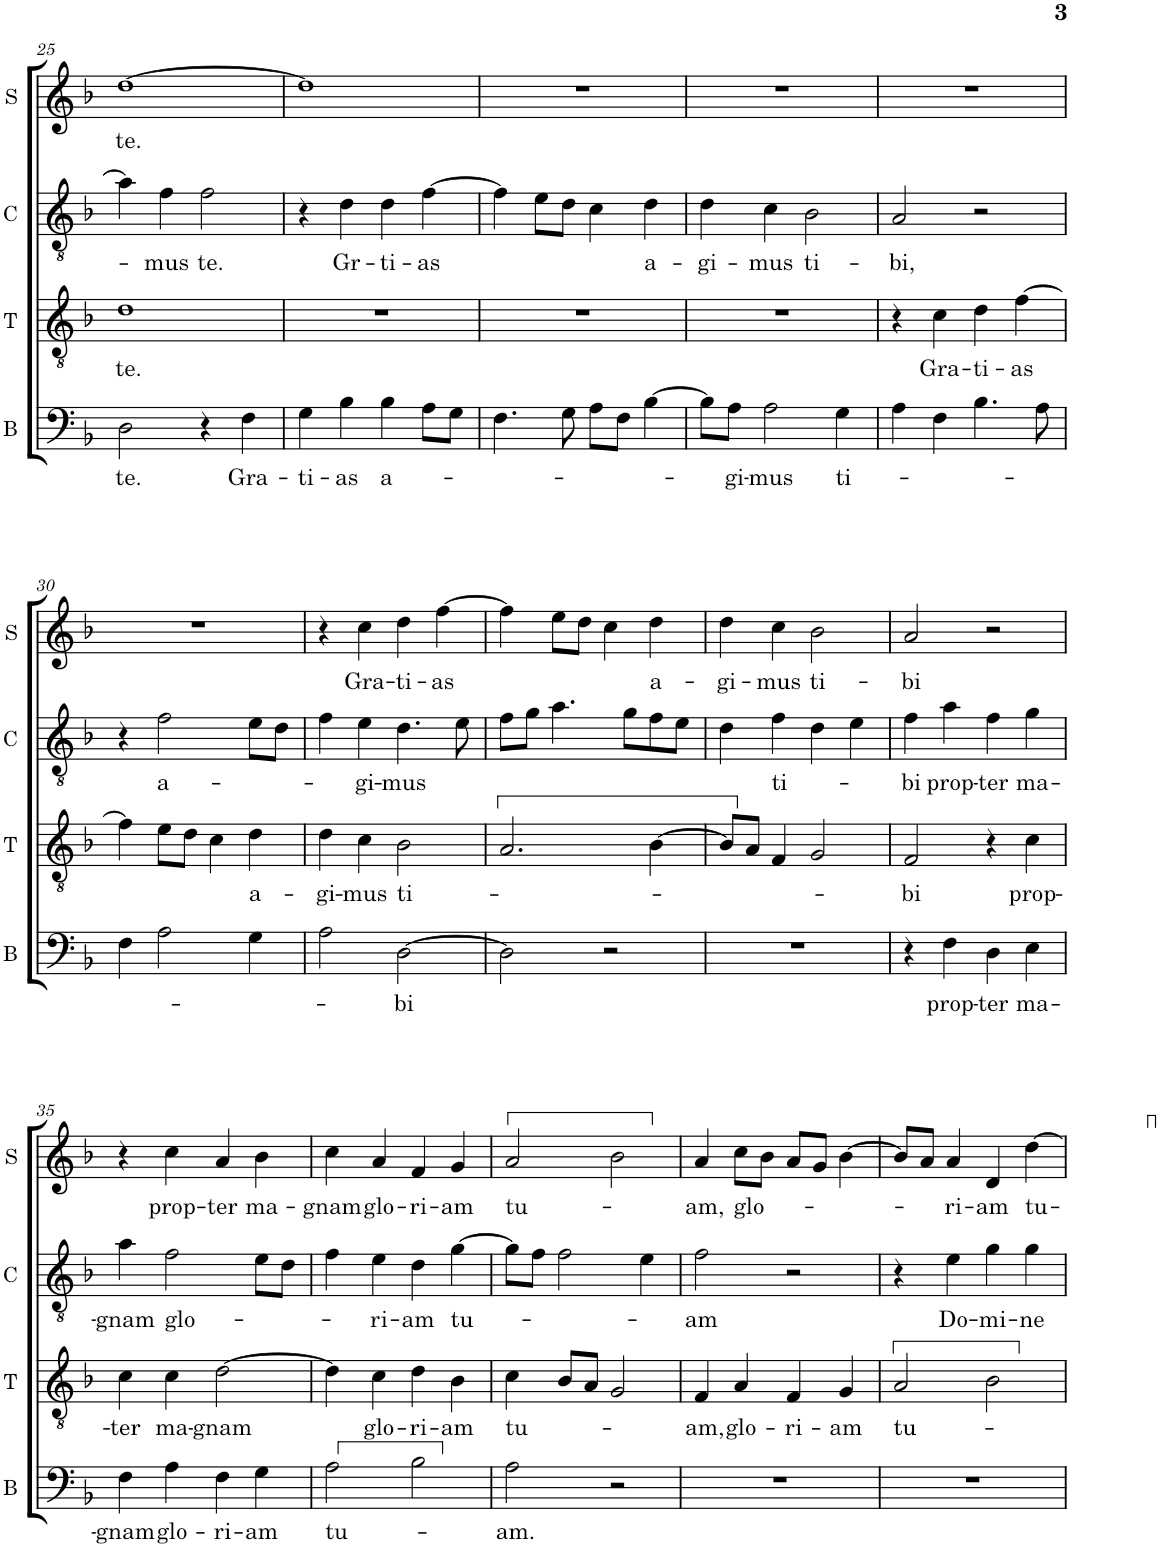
**kern	**text	**kern	**text	**kern	**text	**kern	**text
*part4	*part4	*part3	*part3	*part2	*part2	*part1	*part1
*staff4	*staff4	*staff3	*staff3	*staff2	*staff2	*staff1	*staff1
*I"B	*	*I"T	*	*I"C	*	*I"S	*
*I'B	*	*I'T	*	*I'C	*	*I'S	*
!!LO:PB:g=z
*clefF4	*	*clefGv2	*	*clefGv2	*	*clefG2	*
*	*	*	*	*Trd4c7	*	*	*
*k[b-]	*	*k[b-]	*	*k[b-]	*	*k[b-]	*
*M2/2	*	*M2/2	*	*M2/2	*	*M2/2	*
*met(c|)	*	*met(c|)	*	*met(c|)	*	*met(c|)	*
=25	=25	=25	=25	=25	=25	=25	=25
!	!LO:LY:b	!	!LO:LY:b	!	!	!	!LO:LY:b
2D\	te.	1d	te.	4a\]	.	[1dd	te.
!	!	!	!	!	!LO:LY:b	!	!
.	.	.	.	4f\	-mus	.	.
!	!	!	!	!	!LO:LY:b	!	!
4r	.	.	.	2f\	te.	.	.
!	!LO:LY:b	!	!	!	!	!	!
4F\	Gra-	.	.	.	.	.	.
=26	=26	=26	=26	=26	=26	=26	=26
!	!LO:LY:b	!	!	!	!	!	!
4G\	-ti-	1r	.	4r	.	1dd]	.
!	!LO:LY:b	!	!	!	!LO:LY:b	!	!
4B-\	-as	.	.	4d\	Gr-	.	.
!	!LO:LY:b	!	!	!	!LO:LY:b	!	!
4B-\	a-	.	.	4d\	-ti-	.	.
!	!	!	!	!	!LO:LY:b	!	!
8A\L	.	.	.	[4f\	-as	.	.
8G\J	.	.	.	.	.	.	.
=27	=27	=27	=27	=27	=27	=27	=27
4.F\	.	1r	.	4f\]	.	1r	.
.	.	.	.	8e\L	.	.	.
8G\	.	.	.	8d\J	.	.	.
8A\L	.	.	.	4c\	.	.	.
8F\J	.	.	.	.	.	.	.
!	!	!	!	!	!LO:LY:b	!	!
[4B-\	.	.	.	4d\	a-	.	.
=28	=28	=28	=28	=28	=28	=28	=28
!	!	!	!	!	!LO:LY:b	!	!
8B-\L]	.	1r	.	4d\	-gi-	1r	.
!	!LO:LY:b	!	!	!	!	!	!
8A\J	-gi-	.	.	.	.	.	.
!	!LO:LY:b	!	!	!	!LO:LY:b	!	!
2A\	-mus	.	.	4c\	-mus	.	.
!	!	!	!	!	!LO:LY:b	!	!
.	.	.	.	2B-\	ti-	.	.
!	!LO:LY:b	!	!	!	!	!	!
4G\	ti-	.	.	.	.	.	.
=29	=29	=29	=29	=29	=29	=29	=29
!	!	!	!	!	!LO:LY:b	!	!
4A\	.	4r	.	2A/	-bi,	1r	.
!	!	!	!LO:LY:b	!	!	!	!
4F\	.	4c\	Gra-	.	.	.	.
!	!	!	!LO:LY:b	!	!	!	!
4.B-\	.	4d\	-ti-	2r	.	.	.
!	!	!	!LO:LY:b	!	!	!	!
.	.	[4f\	-as	.	.	.	.
8A\	.	.	.	.	.	.	.
!!LO:LB:g=z
=30	=30	=30	=30	=30	=30	=30	=30
4F\	.	4f\]	.	4r	.	1r	.
!	!	!	!	!	!LO:LY:b	!	!
2A\	.	8e\L	.	2f\	a-	.	.
.	.	8d\J	.	.	.	.	.
.	.	4c\	.	.	.	.	.
!	!	!	!LO:LY:b	!	!	!	!
4G\	.	4d\	a-	8e\L	.	.	.
.	.	.	.	8d\J	.	.	.
=31	=31	=31	=31	=31	=31	=31	=31
!	!	!	!LO:LY:b	!	!	!	!
2A\	.	4d\	-gi-	4f\	.	4r	.
!	!	!	!LO:LY:b	!	!LO:LY:b	!	!LO:LY:b
.	.	4c\	-mus	4e\	-gi-	4cc\	Gra-
!	!LO:LY:b	!	!LO:LY:b	!	!LO:LY:b	!	!LO:LY:b
[2D\	-bi	2B-\	ti-	4.d\	-mus	4dd\	-ti-
!	!	!	!	!	!	!	!LO:LY:b
.	.	.	.	.	.	[4ff\	-as
.	.	.	.	8e\	.	.	.
=32	=32	=32	=32	=32	=32	=32	=32
2D\]	.	2.A/	.	8f\L	.	4ff\]	.
.	.	.	.	8g\J	.	.	.
.	.	.	.	4.a\	.	8ee\L	.
.	.	.	.	.	.	8dd\J	.
2r	.	.	.	.	.	4cc\	.
.	.	.	.	8g\L	.	.	.
!	!	!	!	!	!	!	!LO:LY:b
.	.	[4B-\	.	8f\	.	4dd\	a-
.	.	.	.	8e\J	.	.	.
=33	=33	=33	=33	=33	=33	=33	=33
!	!	!	!	!	!	!	!LO:LY:b
1r	.	8B-/L]	.	4d\	.	4dd\	-gi-
.	.	8A/J	.	.	.	.	.
!	!	!	!	!	!LO:LY:b	!	!LO:LY:b
.	.	4F/	.	4f\	ti-	4cc\	-mus
!	!	!	!	!	!	!	!LO:LY:b
.	.	2G/	.	4d\	.	2b-\	ti-
.	.	.	.	4e\	.	.	.
=34	=34	=34	=34	=34	=34	=34	=34
!	!	!	!LO:LY:b	!	!LO:LY:b	!	!LO:LY:b
4r	.	2F/	-bi	4f\	-bi	2a/	-bi
!	!LO:LY:b	!	!	!	!LO:LY:b	!	!
4F\	prop-	.	.	4a\	prop-	.	.
!	!LO:LY:b	!	!	!	!LO:LY:b	!	!
4D\	-ter	4r	.	4f\	-ter	2r	.
!	!LO:LY:b	!	!LO:LY:b	!	!LO:LY:b	!	!
4E\	ma-	4c\	prop-	4g\	ma-	.	.
!!LO:LB:g=z
=35	=35	=35	=35	=35	=35	=35	=35
!	!LO:LY:b	!	!LO:LY:b	!	!LO:LY:b	!	!
4F\	-gnam	4c\	-ter	4a\	-gnam	4r	.
!	!LO:LY:b	!	!LO:LY:b	!	!LO:LY:b	!	!LO:LY:b
4A\	glo-	4c\	ma-	2f\	glo-	4cc\	prop-
!	!LO:LY:b	!	!LO:LY:b	!	!	!	!LO:LY:b
4F\	-ri-	[2d\	-gnam	.	.	4a/	-ter
!	!LO:LY:b	!	!	!	!	!	!LO:LY:b
4G\	-am	.	.	8e\L	.	4b-\	ma-
.	.	.	.	8d\J	.	.	.
=36	=36	=36	=36	=36	=36	=36	=36
!	!LO:LY:b	!	!	!	!	!	!LO:LY:b
2A\	tu-	4d\]	.	4f\	.	4cc\	-gnam
!	!	!	!LO:LY:b	!	!LO:LY:b	!	!LO:LY:b
.	.	4c\	glo-	4e\	-ri-	4a/	glo-
!	!	!	!LO:LY:b	!	!LO:LY:b	!	!LO:LY:b
2B-\	.	4d\	-ri-	4d\	-am	4f/	-ri-
!	!	!	!LO:LY:b	!	!LO:LY:b	!	!LO:LY:b
.	.	4B-\	-am	[4g\	tu-	4g/	-am
=37	=37	=37	=37	=37	=37	=37	=37
!	!LO:LY:b	!	!LO:LY:b	!	!	!	!LO:LY:b
2A\	-am.	4c\	tu-	8g\L]	.	2a/	tu-
.	.	.	.	8f\J	.	.	.
.	.	8B-/L	.	2f\	.	.	.
.	.	8A/J	.	.	.	.	.
2r	.	2G/	.	.	.	2b-\	.
.	.	.	.	4e\	.	.	.
=38	=38	=38	=38	=38	=38	=38	=38
!	!	!	!LO:LY:b	!	!LO:LY:b	!	!LO:LY:b
1r	.	4F/	am,	2f\	-am	4a/	-am,
!	!	!	!LO:LY:b	!	!	!	!LO:LY:b
.	.	4A/	glo-	.	.	8cc\L	glo-
.	.	.	.	.	.	8b-\J	.
!	!	!	!LO:LY:b	!	!	!	!
.	.	4F/	-ri-	2r	.	8a/L	.
.	.	.	.	.	.	8g/J	.
!	!	!	!LO:LY:b	!	!	!	!
.	.	4G/	-am	.	.	[4b-\	.
=39	=39	=39	=39	=39	=39	=39	=39
!	!	!	!LO:LY:b	!	!	!	!
1r	.	2A/	tu-	4r	.	8b-/L]	.
.	.	.	.	.	.	8a/J	.
!	!	!	!	!	!LO:LY:b	!	!LO:LY:b
.	.	.	.	4e\	Do-	4a/	ri-
!	!	!	!	!	!LO:LY:b	!	!LO:LY:b
.	.	2B-\	.	4g\	-mi-	4d/	-am
!	!	!	!	!	!LO:LY:b	!	!LO:LY:b
.	.	.	.	4g\	-ne	[4dd\	tu-
=	=	=	=	=	=	=	=
*-	*-	*-	*-	*-	*-	*-	*-
